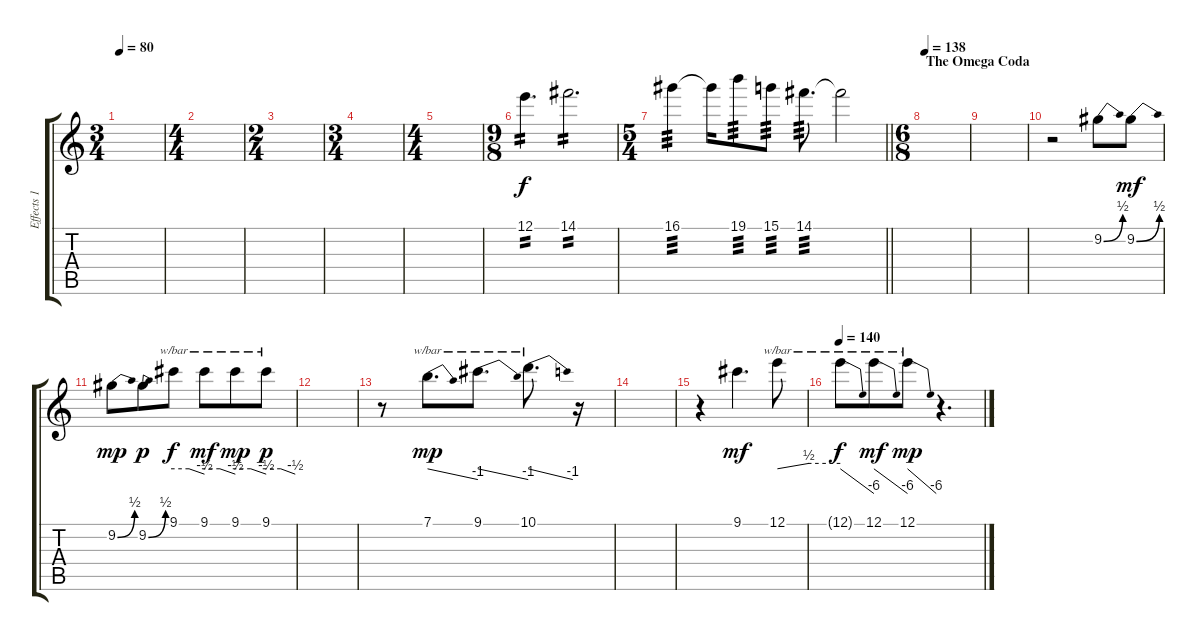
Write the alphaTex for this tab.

\track ("Effects 1" "Effects 1") {instrument overdrivenguitar}
\staff {score tabs}
\tuning (E4 B3 G3 D3 A2 E2) {hide}
\ts (3 4)
\tempo 80
\clef g2
\ks c
|
\ts (4 4)
|
\ts (2 4)
|
\ts (3 4)
|
\ts (4 4)
|
\ts (9 8)
12.1.4{d tp 2} 14.1.2{d tp 2} |
\ts (5 4)
\barLineRight lightlight
16.1.4{tp 3} 16.1{t}.16 19.1.8{tp 3} 15.1.8{tp 3} 14.1.8{d tp 3} 14.1{t}.2 |
\ts (6 8)
\section ("" "The Omega Coda")
\tempo 138
|
|
r.2{volume 8 instrument distortionguitar} 9.2{be (bend 0 0 60 2)}.8 9.2{be (bend 0 0 60 2)}.8{dy mf} |
9.2{be (bend 0 0 60 2)}.8{dy mp} 9.2{be (bend 0 0 60 2)}.8{dy p} 9.1.8{tbe (custom default 0 0 30 0 60 -2) dy f} 9.1.8{tbe (custom default 0 0 30 0 60 -2) dy mf} 9.1.8{tbe (custom default 0 0 30 0 60 -2) dy mp} 9.1.8{tbe (custom default 0 0 30 0 60 -2) dy p} |
|
r.8 7.1.8{d tbe (dive default 0 0 60 -4) dy mp} 9.1.8{d tbe (dive default 0 0 60 -4)} 10.1.8{d tbe (dive default 0 0 60 -4)} r.16 |
|
r.4 9.1.4{d dy mf} 12.1.8{tbe (custom default 0 0 30 2 60 2)} |
\tempo 140
12.1{t}.8{tbe (dive default 0 0 60 -24) dy f} 12.1.8{tbe (dive default 0 0 60 -24) dy mf} 12.1.8{tbe (dive default 0 0 60 -24) dy mp} r.4{d}
